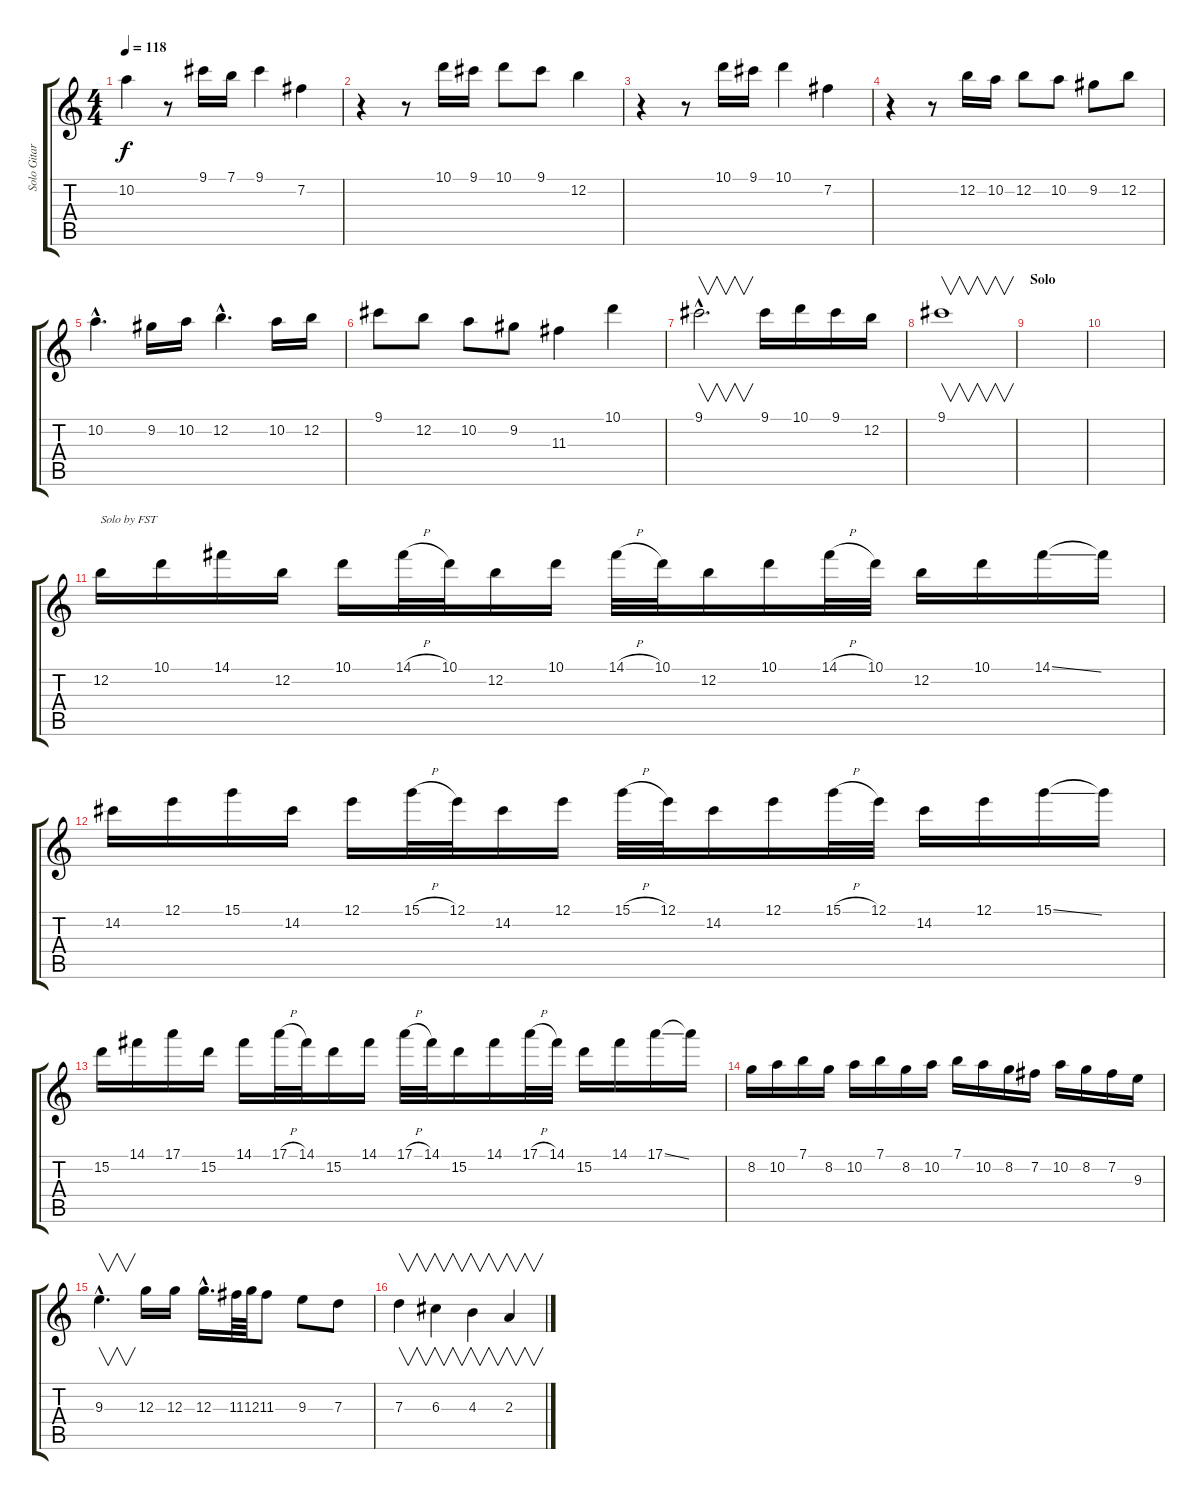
\track ("Solo Gitar" "Solo Gitar") {instrument overdrivenguitar}
\staff {score tabs}
\tuning (E4 B3 G3 D3 A2 E2) {hide}
\ts (4 4)
\tempo 118
\clef g2
\ks c
10.2.4{dy f} r.8 9.1.16 7.1.16 9.1.4 7.2.4 |
r.4 r.8 10.1.16 9.1.16 10.1.8 9.1.8 12.2.4 |
r.4 r.8 10.1.16 9.1.16 10.1.4 7.2.4 |
r.4 r.8 12.2.16 10.2.16 12.2.8 10.2.8 9.2.8 12.2.8 |
10.2{hac}.4{d} 9.2.16 10.2.16 12.2{hac}.4{d} 10.2.16 12.2.16 |
9.1.8 12.2.8 10.2.8 9.2.8 11.3.4 10.1.4 |
9.1{hac}.2{v d} 9.1.16 10.1.16 9.1.16 12.2.16 |
9.1.1{v} |
\section ("" "Solo")
|
|
12.2.16{txt "Solo by FST"} 10.1.16 14.1.16 12.2.16 10.1.16 14.1{h}.32 10.1.32 12.2.16 10.1.16 14.1{h}.32 10.1.32 12.2.16 10.1.16 14.1{h}.32 10.1.32 12.2.16 10.1.16 14.1{ss}.16 14.1{t}.16 |
14.2.16 12.1.16 15.1.16 14.2.16 12.1.16 15.1{h}.32 12.1.32 14.2.16 12.1.16 15.1{h}.32 12.1.32 14.2.16 12.1.16 15.1{h}.32 12.1.32 14.2.16 12.1.16 15.1{ss}.16 15.1{t}.16 |
15.2.16 14.1.16 17.1.16 15.2.16 14.1.16 17.1{h}.32 14.1.32 15.2.16 14.1.16 17.1{h}.32 14.1.32 15.2.16 14.1.16 17.1{h}.32 14.1.32 15.2.16 14.1.16 17.1{ss}.16 17.1{t}.16 |
8.2.16 10.2.16 7.1.16 8.2.16 10.2.16 7.1.16 8.2.16 10.2.16 7.1.16 10.2.16 8.2.16 7.2.16 10.2.16 8.2.16 7.2.16 9.3.16 |
9.3{hac}.4{v d} 12.3.16 12.3.16 12.3{hac}.16{d} 11.3.64 12.3.64 11.3.8 9.3.8 7.3.8 |
7.3.4{v} 6.3.4{v} 4.3.4{v} 2.3.4{v}
